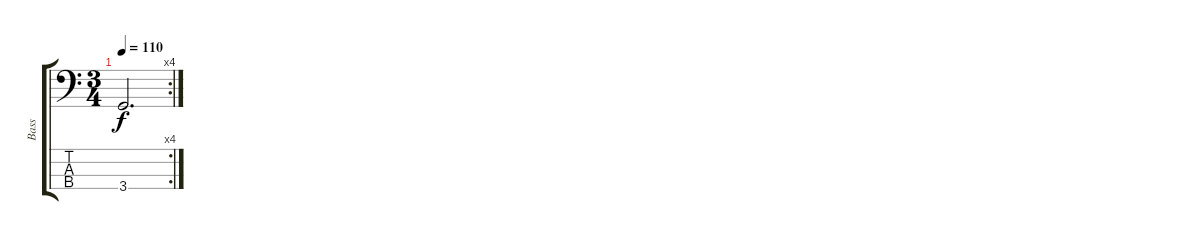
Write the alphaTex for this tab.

\track ("Bass" "Bass") {instrument electricbassfinger}
\staff {score tabs}
\tuning (G2 D2 A1 E1) {hide}
\rc 4
\ts (3 4)
\tempo 110
\clef f4
\ks c
3.4{t}.2{d dy f}
